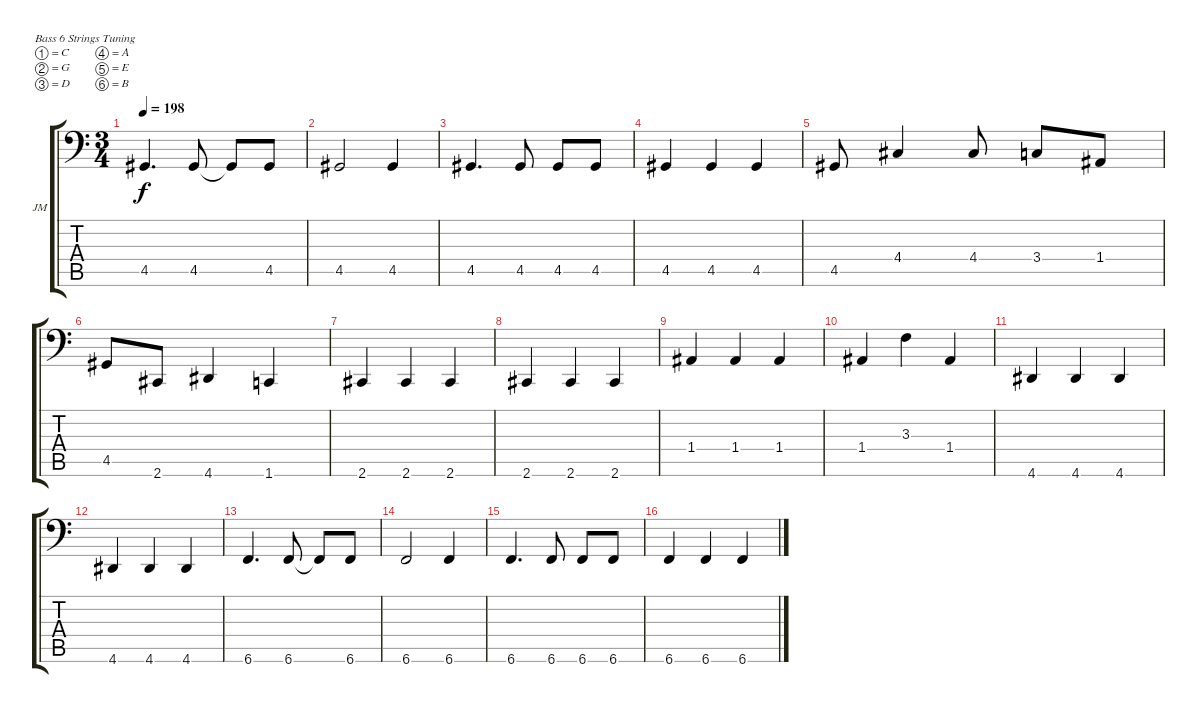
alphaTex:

\defaultSystemsLayout 4
\bracketExtendMode groupsimilarinstruments
\firstSystemTrackNameOrientation horizontal
\otherSystemsTrackNameOrientation horizontal
\track ("John Myung " "JM") {instrument electricbassfinger}
\staff {score tabs}
\tuning (C3 G2 D2 A1 E1 B0)
\ts (3 4)
\tempo 198
\clef f4
\ks c
4.5.4{d dy f} 4.5.8 4.5{t}.8 4.5.8 |
4.5.2 4.5.4 |
4.5.4{d} 4.5.8 4.5.8 4.5.8 |
4.5.4 4.5.4 4.5.4 |
4.5.8 4.4.4 4.4.8 3.4.8 1.4.8 |
4.5.8 2.6.8 4.6.4 1.6.4 |
2.6.4 2.6.4 2.6.4 |
2.6.4 2.6.4 2.6.4 |
1.4.4 1.4.4 1.4.4 |
1.4.4 3.3.4 1.4.4 |
4.6.4 4.6.4 4.6.4 |
4.6.4 4.6.4 4.6.4 |
6.6.4{d} 6.6.8 6.6{t}.8 6.6.8 |
6.6.2 6.6.4 |
6.6.4{d} 6.6.8 6.6.8 6.6.8 |
6.6.4 6.6.4 6.6.4
